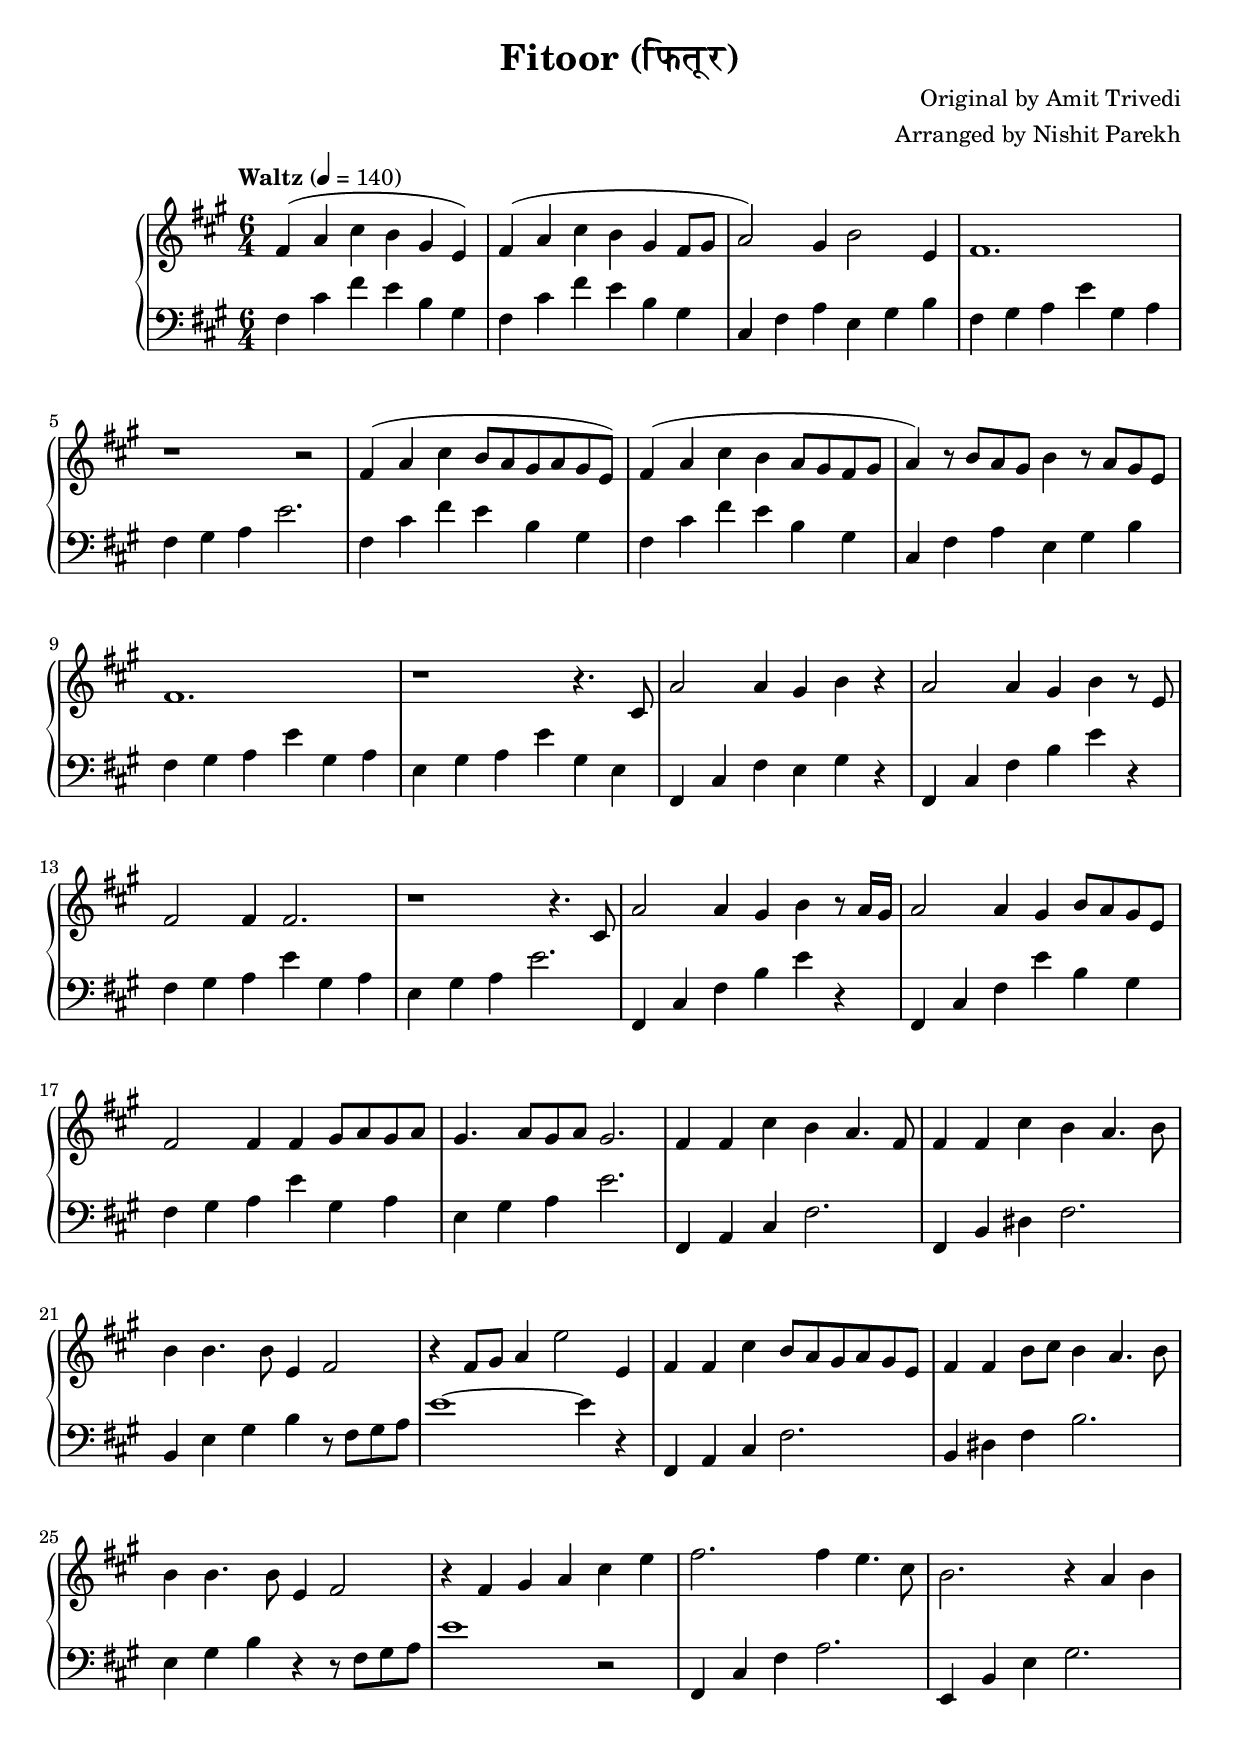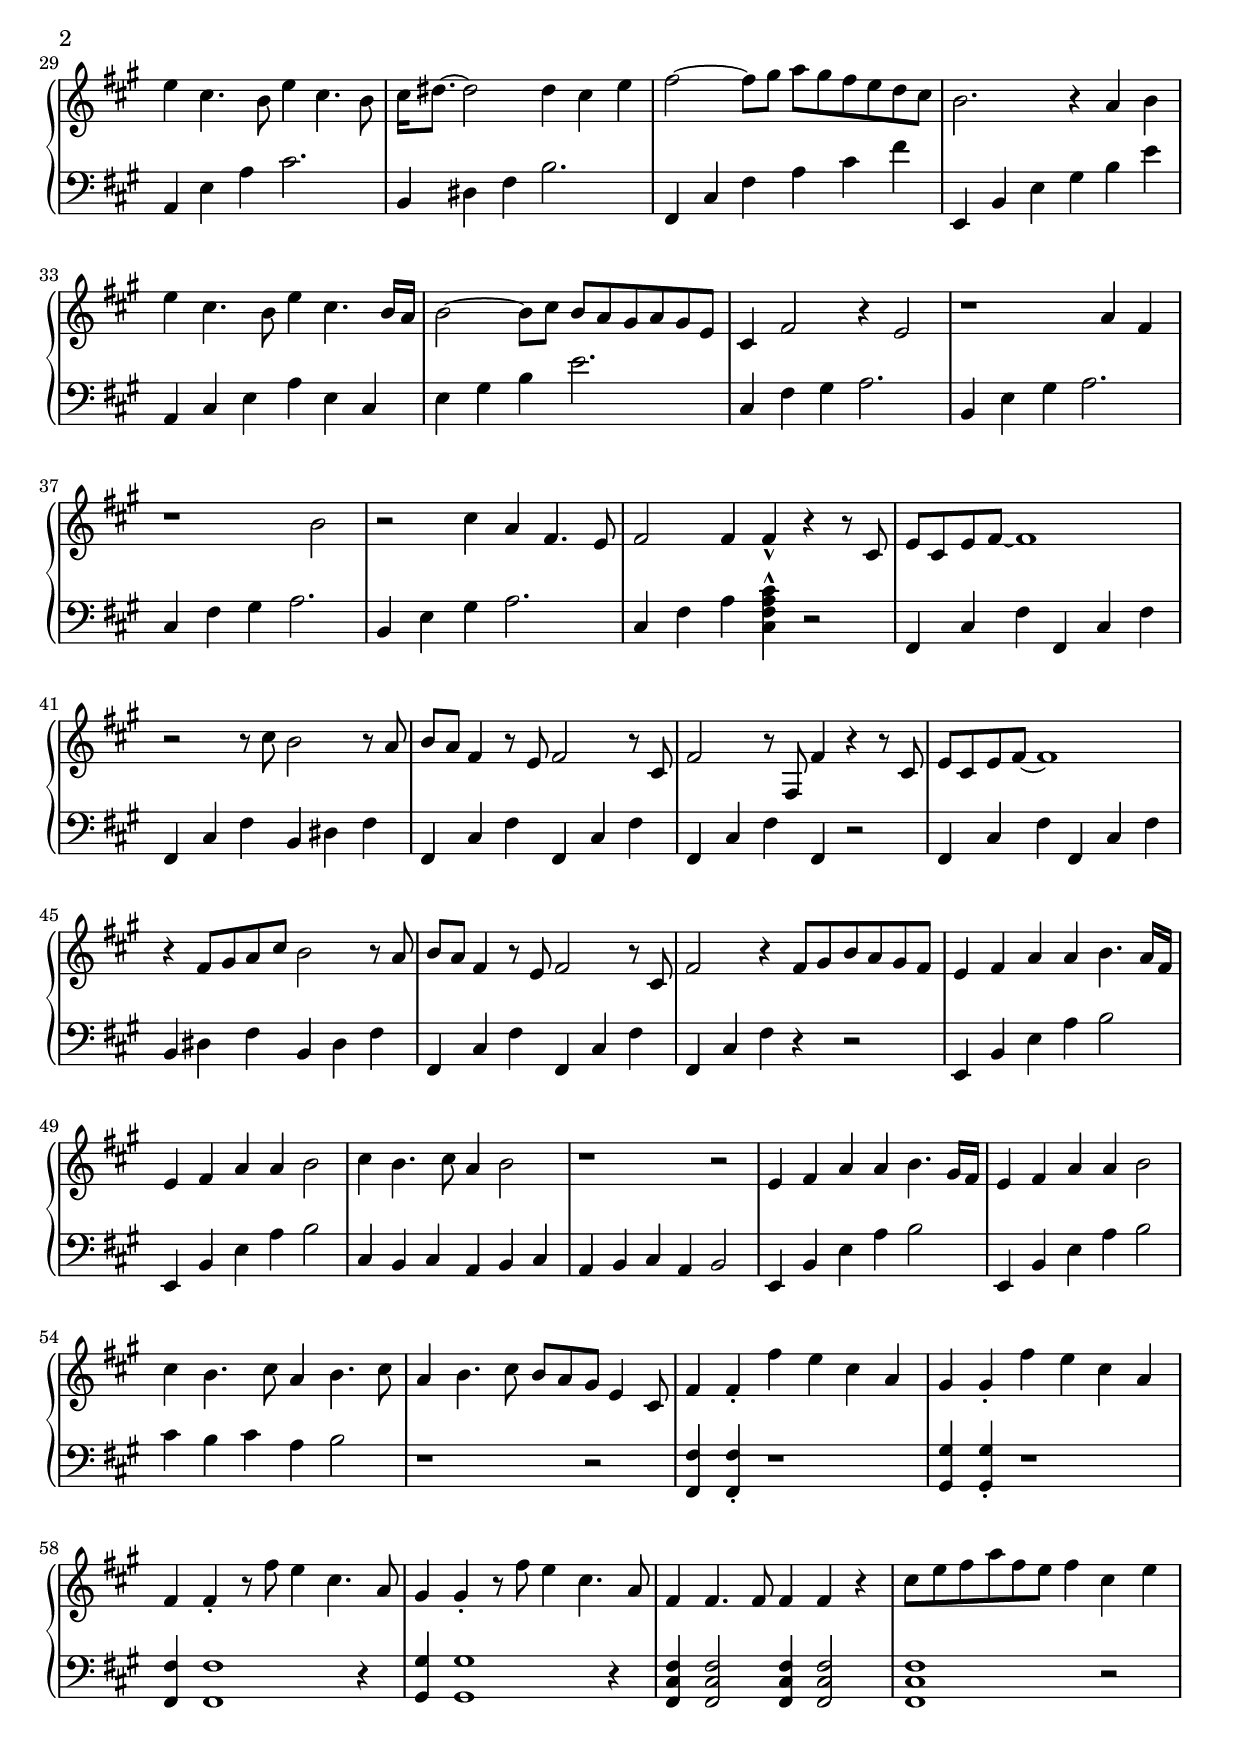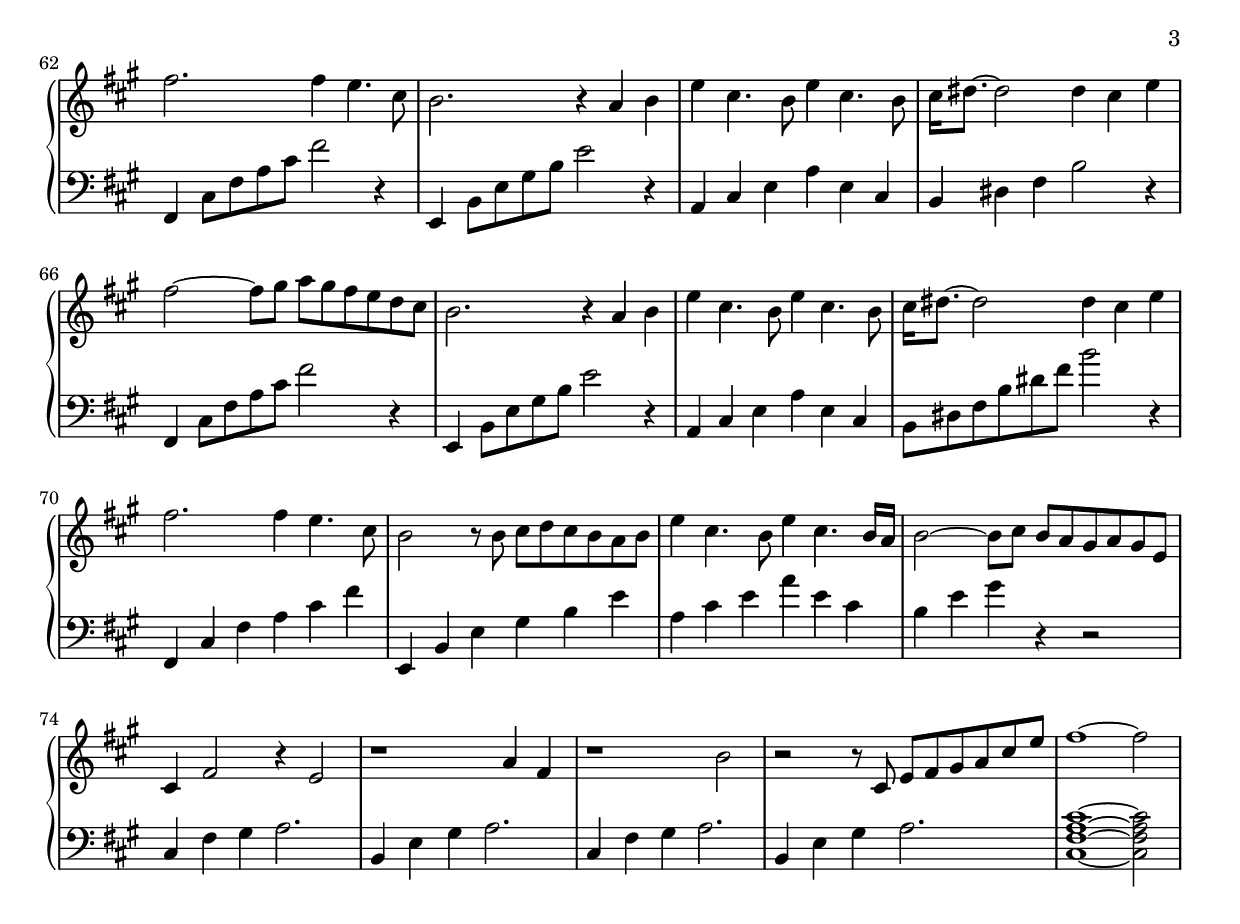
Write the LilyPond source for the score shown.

\version "2.19.82"

\header{
 title = "Fitoor (फितूर)"
 composer = "Original by Amit Trivedi"
 arranger = "Arranged by Nishit Parekh"
}


% ------------------------------------------------------------------------------
% NOTES
% ------------------------------------------------------------------------------

% ====================
% Intro
% ====================

rhIntro = {
  fis4( a4 cis4 b4 gis4 e4) |
  fis4( a4 cis4 b4 gis4 fis8 gis8 |
  a2) gis4 b2 e,4 |
  fis1. |
  r1 r2 |
  fis4( a4 cis4 b8 a8 gis8 a8 gis8 e8) |
  fis4( a4 cis4 b4 a8 gis8 fis8 gis8 |
  a4) r8 b8 a8 gis8 b4 r8 a8 gis8 e8 |
  fis1. |
  r1 r4.
}

lhIntro = {
  fis,4 cis'4 fis4 e4 b4 gis4 |
  fis4 cis'4 fis4 e4 b4 gis4 |
  cis,4 fis4 a4 e4 gis4 b4 |
  fis4 gis4 a4 e'4 gis,4 a4 |
  fis4 gis4 a4 e'2. |
  fis,4 cis'4 fis4 e4 b4 gis4 |
  fis4 cis'4 fis4 e4 b4 gis4 |
  cis,4 fis4 a4 e4 gis4 b4 |
  fis4 gis4 a4 e'4 gis,4 a4 |
  e4 gis4 a4 e'4 gis,4 e4 |
}



% ====================
% Verse 1
% ====================

rhVerseOne = {
  cis8 |
  a'2 a4 gis4 b4 r4 |
  a2 a4 gis4 b4 r8 e,8 |
  fis2 fis4 fis2. |
  r1 r4. cis8 |
  a'2 a4 gis4 b4 r8 a16 gis16|
  a2 a4 gis4 b8 a8 gis8 e8 |
  fis2 fis4 fis4 gis8 a8 gis8 a8 |
  gis4. a8 gis8 a8 gis2. |

  fis4 fis4 cis'4 b4 a4. fis8 |
  fis4 fis4 cis'4 b4 a4. b8 |
  b4 b4. b8 e,4 fis2 |
  r4 fis8 gis8 a4 e'2 e,4 |
  fis4 fis4 cis'4 b8 a8 gis8 a8 gis8 e8 |
  fis4 fis4 b8 cis8 b4 a4. b8 |
  b4 b4. b8 e,4 fis2 |
  r4 fis4 gis4 a4

}

lhVerseOne = {
  fis,4 cis'4 fis4 e4 gis4 r4 |
  fis,4 cis'4 fis4 b4 e4 r4 |
  fis,4 gis4 a4 e'4 gis,4 a4 |
  e4 gis4 a4 e'2. |
  fis,,4 cis'4 fis4 b4 e4 r4 |
  fis,,4 cis'4 fis4 e'4 b4 gis4 |
  fis4 gis4 a4 e'4 gis,4 a4 |
  e4 gis4 a4 e'2. |

  fis,,4 a4 cis4 fis2. |
  fis,4 b4 dis4 fis2. |
  b,4 e4 gis4 b4 r8 fis8 gis8 a8 |
  e'1~ e4 r4 |
  fis,,4 a4 cis4 fis2. |
  b,4 dis4 fis4 b2. |
  e,4 gis4 b4 r4 r8 fis8 gis8 a8 |
  e'1
}



% ====================
% Chorus 1
% ====================

rhChorusOne = {
  cis4 e4 |
  fis2. fis4 e4. cis8 |
  b2. r4 a4 b4 |
  e4 cis4. b8 e4 cis4. b8 |
  cis16 dis8.~ dis2 dis4 cis4 e4 |
  fis2~ fis8 gis8 a8 gis8 fis8 e8 d8 cis8 |
  b2. r4 a4 b4 |
  e4 cis4. b8 e4 cis4. b16 a16 |
  b2~ b8 cis8 b8 a8 gis8 a8 gis8 e8 |
  cis4 fis2 r4 e2 |
  r1 a4 fis4 |
  r1 b2 |
  r2 cis4 a4 fis4. e8 |
  fis2 fis4 fis4\marcato r4 r8
}

lhChorusOne = {
  r2 |
  fis,,4 cis'4 fis4 a2. |
  e,4 b'4 e4 gis2. |
  a,4 e'4 a4 cis2. |
  b,4 dis4 fis4 b2. |
  fis,4 cis'4 fis4 a4 cis4 fis4 |
  e,,4 b'4 e4 gis4 b4 e4 |
  a,,4 cis4 e4 a4 e4 cis4 |
  e4 gis4 b4 e2. |
  cis,4 fis4 gis4 a2. |
  b,4 e4 gis4 a2. |
  cis,4 fis4 gis4 a2. |
  b,4 e4 gis4 a2. |
  cis,4 fis4 a4 <cis, fis a cis>4\marcato r2 |
}



% ====================
% Bridge
% ====================

rhBridge = {
  %--- Part 1
  cis8 |
  e8 cis8 e8 fis8~ fis1 |
  r2 r8 cis'8 b2 r8 a8 |
  b8 a8 fis4 r8 e8 fis2 r8 cis8 |
  fis2 r8 fis,8 fis'4 r4 r8 cis8 |
  e8 cis8 e8 fis8~ fis1 |
  r4 fis8 gis8 a8 cis8 b2 r8 a8 |
  b8 a8 fis4 r8 e8 fis2 r8 cis8 |
  fis2 r4 fis8 gis8 b8 a8 gis8 fis8 |

  %--- Part 2
  e4 fis4 a4 a4 b4. a16 fis16 |
  e4 fis4 a4 a4 b2 |
  cis4 b4. cis8 a4 b2 |
  r1 r2 |
  e,4 fis4 a4 a4 b4. gis16 fis16 |
  e4 fis4 a4 a4 b2 |
  cis4 b4. cis8 a4 b4. cis8 |
  a4 b4. cis8 b8 a8 gis8 e4 cis8 |

  %--- Part 3
  fis4 fis4\staccato fis'4 e4 cis4 a4 |
  gis4 gis4\staccato fis'4 e4 cis4 a4 |
  fis4 fis4\staccato r8 fis'8 e4 cis4. a8 |
  gis4 gis4\staccato r8 fis'8 e4 cis4. a8 |
  fis4 fis4. fis8 fis4 fis4 r4 |
  cis'8 e8 fis8 a8 fis8 e8 fis4
}

lhBridge = {
  %--- Part 1
  fis,4 cis'4 fis4 fis,4 cis'4 fis4 |
  fis,4 cis'4 fis4 b,4 dis4 fis4 |
  fis,4 cis'4 fis4 fis,4 cis'4 fis4 |
  fis,4 cis'4 fis4 fis,4 r2 |
  fis4 cis'4 fis4 fis,4 cis'4 fis4 |
  b,4 dis4 fis4 b,4 dis4 fis4 |
  fis,4 cis'4 fis4 fis,4 cis'4 fis4 |
  fis,4 cis'4 fis4 r4 r2 |

  %--- Part 2
  e,4 b'4 e4 a4 b2 |
  e,,4 b'4 e4 a4 b2 |
  cis,4 b4 cis4 a4 b4 cis4 |
  a4 b4 cis4 a4 b2 |
  e,4 b'4 e4 a4 b2 |
  e,,4 b'4 e4 a4 b2 |
  cis4 b4 cis4 a4 b2 |
  r1 r2 |

  %--- Part 3
  <fis, fis'>4 <fis fis'>4\staccato r1 |
  <gis gis'>4 <gis gis'>4\staccato r1 |
  <fis fis'>4 <fis fis'>1 r4 |
  <gis gis'>4 <gis gis'>1 r4 |
  <fis cis' fis>4 <fis cis' fis>2 <fis cis' fis>4 <fis cis' fis>2 |
  <fis cis' fis>1 r2 |
}



% ====================
% Chorus 2
% ====================

rhChorusTwo = {
  cis4 e4 |
  fis2. fis4 e4. cis8 |
  b2. r4 a4 b4 |
  e4 cis4. b8 e4 cis4. b8 |
  cis16 dis8.~ dis2 dis4 cis4 e4 |
  fis2~ fis8 gis8 a8 gis8 fis8 e8 d8 cis8 |
  b2. r4 a4 b4 |
  e4 cis4. b8 e4 cis4. b8 |
  cis16 dis8.~ dis2 dis4 cis4 e4 |
  fis2. fis4 e4. cis8 |
  b2 r8 b8 cis8 d8 cis8 b8 a8 b8 |
  e4 cis4. b8 e4 cis4. b16 a16 |
  b2~ b8 cis8 b8 a8 gis8 a8 gis8 e8 |
  cis4 fis2 r4 e2 |
  r1 a4 fis4 |
  r1 b2 |
  r2 r8 cis,8 e8 fis8 gis8 a8 cis8 e8 |
  fis1~ fis2 |


}

lhChorusTwo = {
  fis4 cis'8 fis8 a8 cis8 fis2 r4 |
  e,,4 b'8 e8 gis8 b8 e2 r4 |
  a,,4 cis4 e4 a4 e4 cis4 |
  b4 dis4 fis4 b2 r4 |
  fis,4 cis'8 fis8 a8 cis8 fis2 r4 |
  e,,4 b'8 e8 gis8 b8 e2 r4 |
  a,,4 cis4 e4 a4 e4 cis4 |
  b8 dis8 fis8 b8 dis8 fis8 b2 r4 |
  fis,,4 cis'4 fis4 a4 cis4 fis4 |
  e,,4 b'4 e4 gis4 b4 e4 |
  a,4 cis4 e4 a4 e4 cis4 |
  b4 e4 gis4 r4 r2 |
  cis,,4 fis4 gis4 a2. |
  b,4 e4 gis4 a2. |
  cis,4 fis4 gis4 a2. |
  b,4 e4 gis4 a2. |
  <cis, fis a cis>1~ <cis fis a cis>2 |
}


% ------------------------------------------------------------------------------
% BRING IT ALL TOGETHER
% ------------------------------------------------------------------------------

\score{
  \new PianoStaff <<
    \new Staff = "up" {
      <<
      \tempo "Waltz" 4 = 140
      \clef treble
      \key fis \minor
      \time 6/4

      \relative c' {
        \rhIntro
        \rhVerseOne
        \rhChorusOne
        \rhBridge
        \rhChorusTwo
      }

      >>
    }

    \new Staff = "down" {
      \clef bass
      \key fis \minor
      \time 6/4

      \relative c' {
        \lhIntro
        \lhVerseOne
        \lhChorusOne
        \lhBridge
        \lhChorusTwo
      }
    }
  >>
}